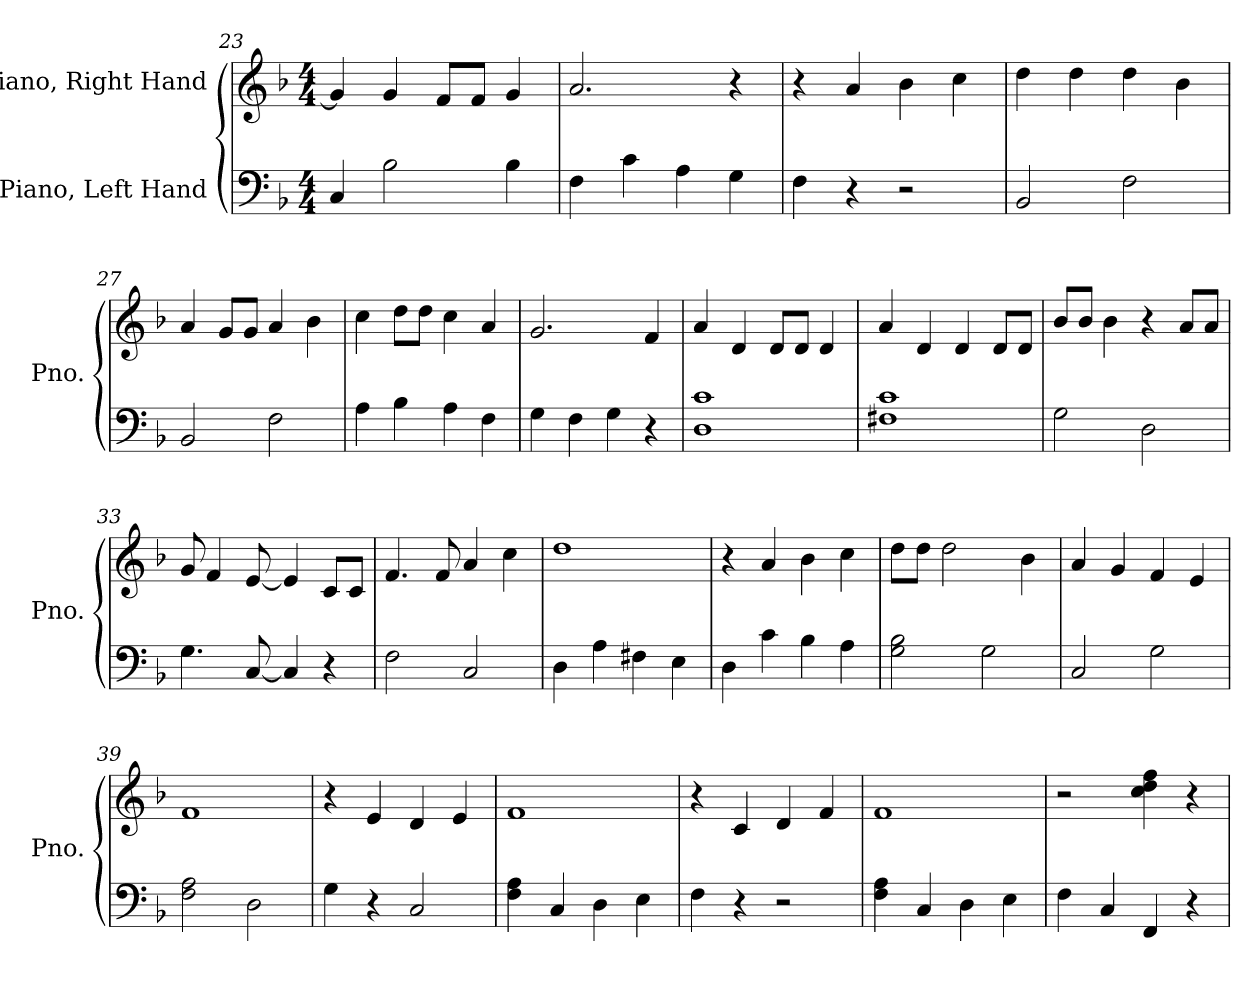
**kern	**kern
*part2	*part1
*staff2	*staff1
*I"Piano, Left Hand	*I"Piano, Right Hand
*I'Pno.	*I'Pno.
!!LO:LB:g=z
*clefF4	*clefG2
*k[b-]	*k[b-]
*M4/4	*M4/4
=23	=23
4C/	4g/]
2B-\	4g/
.	8f/L
.	8f/J
4B-\	4g/
=24	=24
4F\	2.a/
4c\	.
4A\	.
4G\	4r
=25	=25
4F\	4r
4r	4a/
2r	4b-\
.	4cc\
=26	=26
2BB-/	4dd\
.	4dd\
2F\	4dd\
.	4b-\
=27	=27
2BB-/	4a/
.	8g/L
.	8g/J
2F\	4a/
.	4b-\
=28	=28
4A\	4cc\
4B-\	8dd\L
.	8dd\J
4A\	4cc\
4F\	4a/
=29	=29
4G\	2.g/
4F\	.
4G\	.
4r	4f/
=30	=30
1D 1c	4a/
.	4d/
.	8d/L
.	8d/J
.	4d/
!!LO:LB:g=z
=31	=31
1F#X 1c	4a/
.	4d/
.	4d/
.	8d/L
.	8d/J
=32	=32
2G\	8b-/L
.	8b-/J
.	4b-\
2D\	4r
.	8a/L
.	8a/J
=33	=33
4.G\	8g/
.	4f/
[8C/	[8e/
4C/]	4e/]
4r	8c/L
.	8c/J
=34	=34
2F\	4.f/
.	8f/
2C/	4a/
.	4cc\
=35	=35
4D\	1dd
4A\	.
4F#X\	.
4E\	.
=36	=36
4D\	4r
4c\	4a/
4B-\	4b-\
4A\	4cc\
=37	=37
2G\ 2B-\	8dd\L
.	8dd\J
.	2dd\
2G\	.
.	4b-\
!!LO:LB:g=z
=38	=38
2C/	4a/
.	4g/
2G\	4f/
.	4e/
=39	=39
2F\ 2A\	1f
2D\	.
=40	=40
4G\	4r
4r	4e/
2C/	4d/
.	4e/
=41	=41
4F\ 4A\	1f
4C/	.
4D\	.
4E\	.
=42	=42
4F\	4r
4r	4c/
2r	4d/
.	4f/
=43	=43
4F\ 4A\	1f
4C/	.
4D\	.
4E\	.
=44	=44
4F\	2r
4C/	.
4FF/	4cc\ 4dd\ 4ff\
4r	4r
=	=
*-	*-
